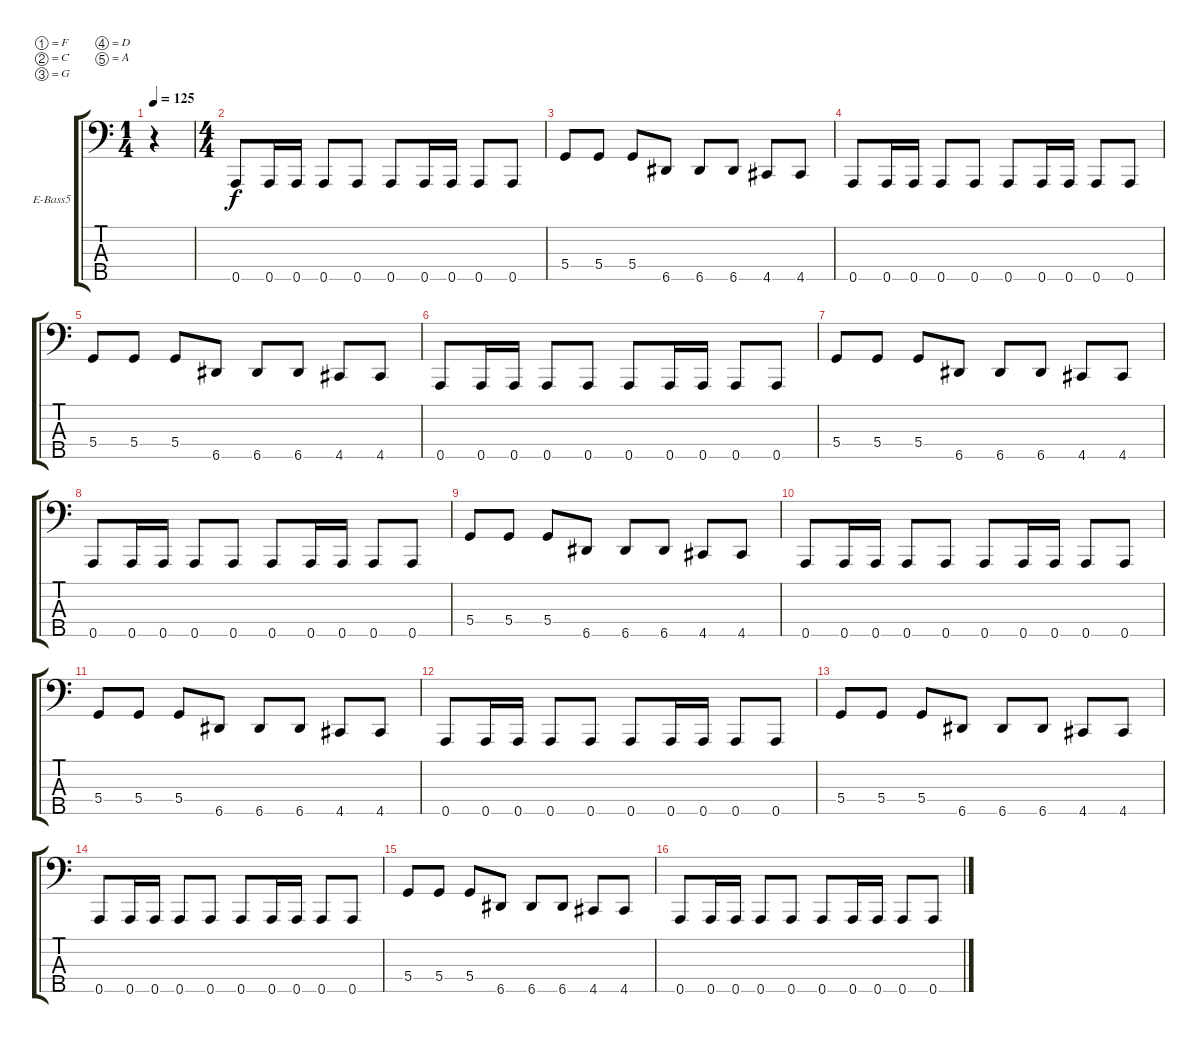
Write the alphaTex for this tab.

\bracketExtendMode groupsimilarinstruments
\firstSystemTrackNameOrientation horizontal
\otherSystemsTrackNameOrientation horizontal
\track ("Fieldy" "E-Bass5") {instrument slapbass1}
\staff {score tabs}
\tuning (F2 C2 G1 D1 A0)
\ts (1 4)
\tempo 125
\clef f4
\ks c
r.4{dy f instrument slapbass1} |
\ts (4 4)
0.5.8 0.5.16 0.5.16 0.5.8 0.5.8 0.5.8 0.5.16 0.5.16 0.5.8 0.5.8 |
5.4.8 5.4.8 5.4.8 6.5.8 6.5.8 6.5.8 4.5.8 4.5.8 |
0.5.8 0.5.16 0.5.16 0.5.8 0.5.8 0.5.8 0.5.16 0.5.16 0.5.8 0.5.8 |
5.4.8 5.4.8 5.4.8 6.5.8 6.5.8 6.5.8 4.5.8 4.5.8 |
0.5.8 0.5.16 0.5.16 0.5.8 0.5.8 0.5.8 0.5.16 0.5.16 0.5.8 0.5.8 |
5.4.8 5.4.8 5.4.8 6.5.8 6.5.8 6.5.8 4.5.8 4.5.8 |
0.5.8 0.5.16 0.5.16 0.5.8 0.5.8 0.5.8 0.5.16 0.5.16 0.5.8 0.5.8 |
5.4.8 5.4.8 5.4.8 6.5.8 6.5.8 6.5.8 4.5.8 4.5.8 |
0.5.8 0.5.16 0.5.16 0.5.8 0.5.8 0.5.8 0.5.16 0.5.16 0.5.8 0.5.8 |
5.4.8 5.4.8 5.4.8 6.5.8 6.5.8 6.5.8 4.5.8 4.5.8 |
0.5.8 0.5.16 0.5.16 0.5.8 0.5.8 0.5.8 0.5.16 0.5.16 0.5.8 0.5.8 |
5.4.8 5.4.8 5.4.8 6.5.8 6.5.8 6.5.8 4.5.8 4.5.8 |
0.5.8 0.5.16 0.5.16 0.5.8 0.5.8 0.5.8 0.5.16 0.5.16 0.5.8 0.5.8 |
5.4.8 5.4.8 5.4.8 6.5.8 6.5.8 6.5.8 4.5.8 4.5.8 |
0.5.8 0.5.16 0.5.16 0.5.8 0.5.8 0.5.8 0.5.16 0.5.16 0.5.8 0.5.8
